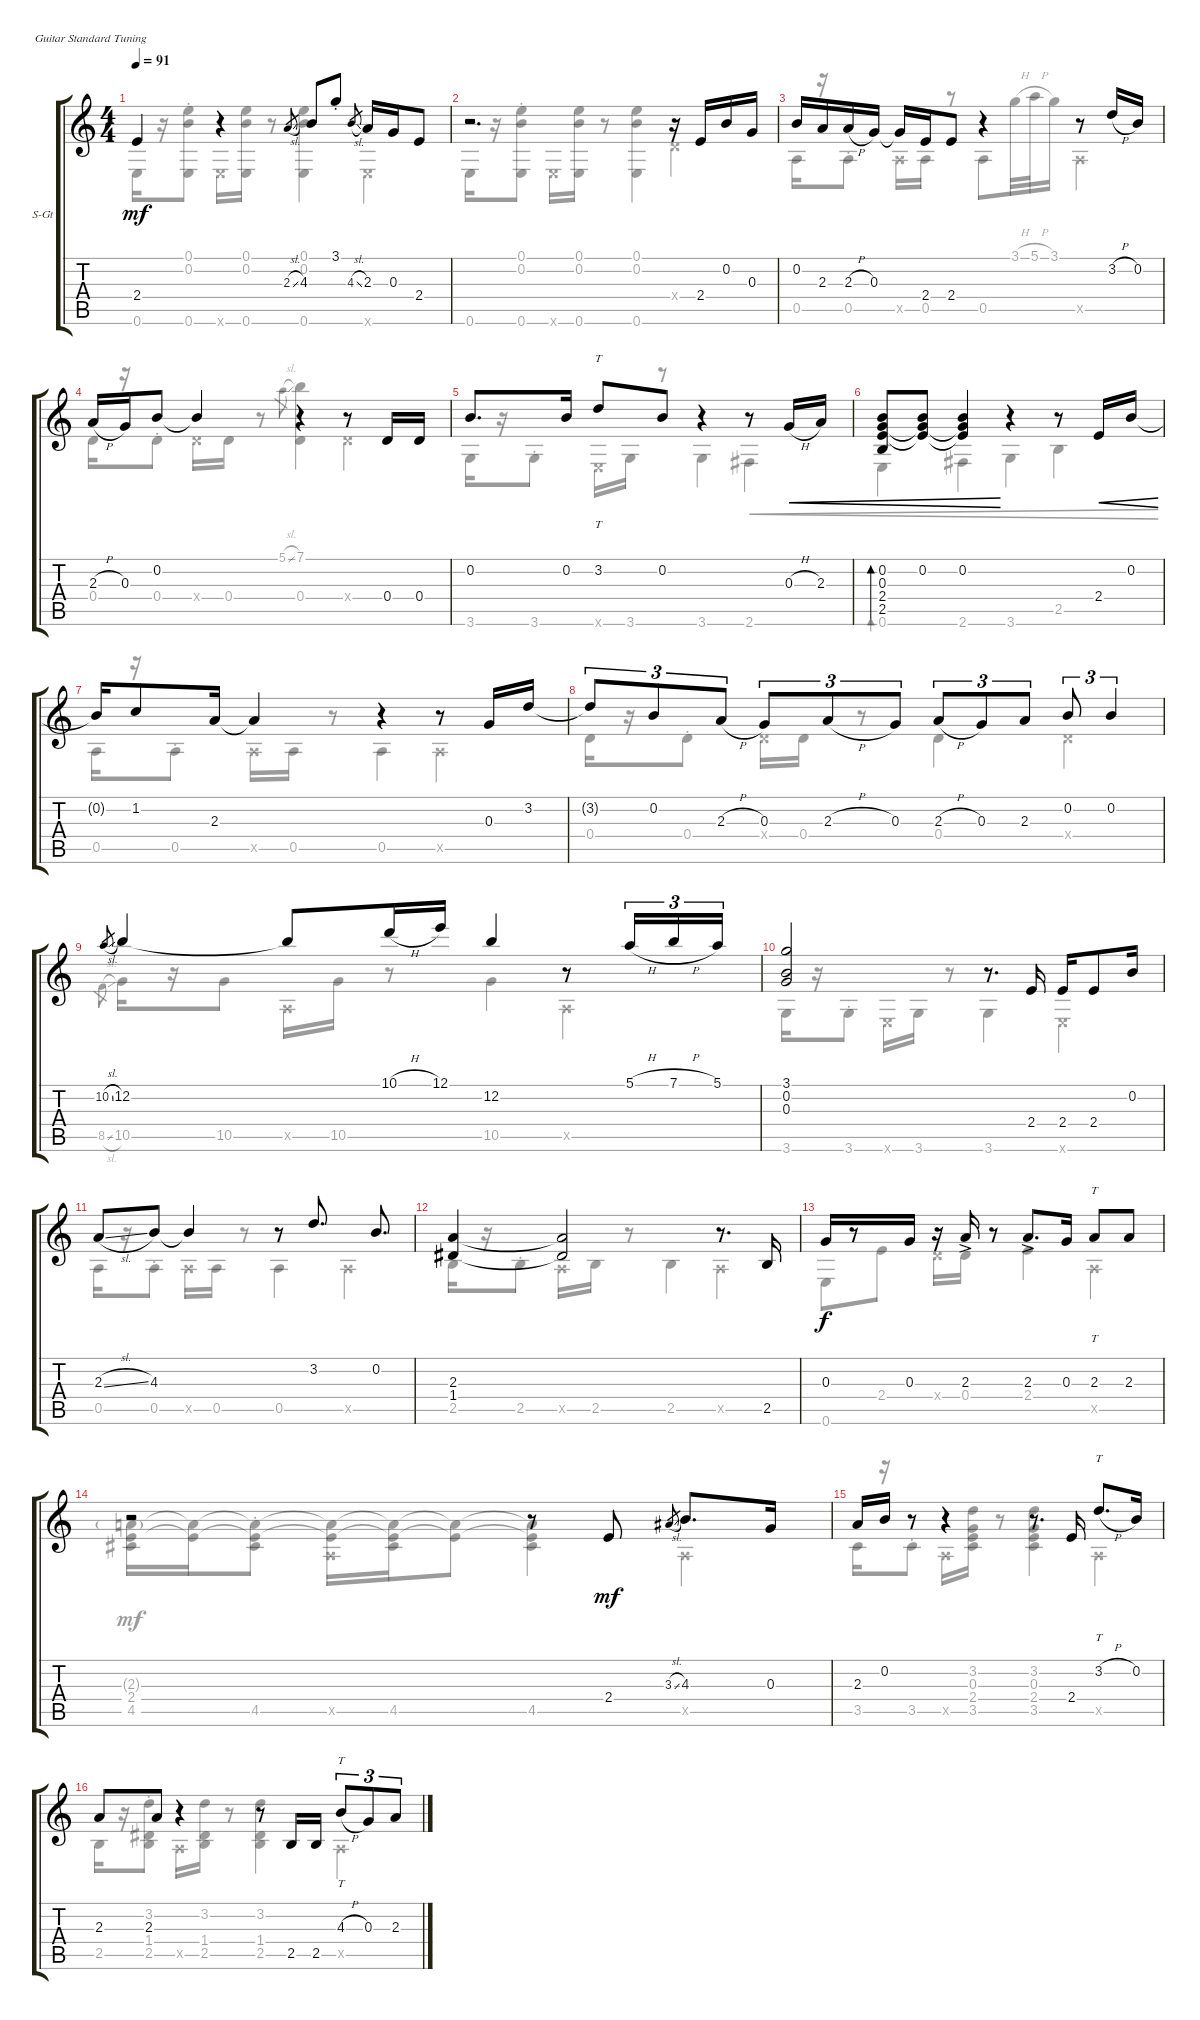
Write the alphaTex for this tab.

\defaultSystemsLayout 4
\bracketExtendMode groupsimilarinstruments
\firstSystemTrackNameOrientation horizontal
\otherSystemsTrackNameOrientation horizontal
\chordDiagramsInScore
\track ("Steel Guitar" "S-Gt") {instrument acousticguitarsteel}
\staff {score tabs}
\tuning (E4 B3 G3 D3 A2 E2)
\voice
\ts (4 4)
\tempo 91
\clef g2
\ks c
2.4.4{dy mf} r.4 2.3{sl}.8{gr} 4.3.8 3.1{st}.8 4.3{sl}.8{gr} 2.3.16 0.3.16 2.4.8 |
r.2{d} r.16 2.4.16 0.2.16 0.3.16 |
0.2.16 2.3.16 2.3{h}.16 0.3.16 0.3{t}.16 2.4.16 2.4.8 r.4 r.8 3.2{h}.16 0.2.16 |
2.3{h}.16 0.3.16 0.2.8 0.2{t}.4 r.4 r.8 0.4.16 0.4.16 |
0.2.8{d} 0.2.16 3.2.8{tt} 0.2.8 r.4 r.8 0.3{h}.16{cre} 2.3.16{cre} |
(0.2 0.3 2.4 2.5).8{bd 30 cre} (0.2 0.3{t} 2.4{t}).8{cre} (0.2 0.3{t} 2.4{t}).4{cre} r.4 r.8 2.4.16{cre} 0.2.16{cre} |
0.2{t}.16 1.2.8 2.3.16 2.3{t}.4 r.4 r.8 0.3.16 3.2.16 |
3.2{t}.8{tu (3 2)} 0.2.8{tu (3 2)} 2.3{h}.8{tu (3 2)} 0.3.8{tu (3 2)} 2.3{h}.8{tu (3 2)} 0.3.8{tu (3 2)} 2.3{h}.8{tu (3 2)} 0.3.8{tu (3 2)} 2.3.8{tu (3 2)} 0.2.8{tu (3 2)} 0.2.4{tu (3 2)} |
10.2{sl}.8{gr} 12.2.4 12.2{t}.8 10.1{h}.16 12.1.16 12.2.4 r.8 5.1{h}.16{tu (3 2)} 7.1{h}.16{tu (3 2)} 5.1.16{tu (3 2)} |
(3.1 0.2 0.3).2 r.8{d} 2.4.16 2.4.16 2.4.8 0.2.16 |
2.3{sl}.8 4.3.8 4.3{t}.4 r.8 3.2.8{d} 0.2.8{d} |
(2.3 1.4).4 (2.3{t} 1.4{t}).2 r.8{d} 2.5.16 |
0.3.16{dy f} r.8 0.3.16 r.16 2.3{ac}.16 r.8 2.3{ac}.8{d} 0.3.16 2.3.8{tt} 2.3.8 |
r.2 r.8 2.4.8{dy mf} 3.3{sl}.8{gr} 4.3.8{d} 0.3.16 |
2.3.16 0.2.16 r.8 r.4 r.8{d} 2.4.16 3.2{h}.8{tt d} 0.2.16 |
2.3.8 2.3.8 r.4 r.8 2.5.16 2.5.16 4.3{h}.8{tt tu (3 2)} 0.3.8{tu (3 2)} 2.3.8{tu (3 2)}
\voice
\clef g2
\ottava regular
\simile none
\ks c
0.6.16{dy mf} r.16 (0.6{st} 0.1{st} 0.2{st}).8 0.6{x}.16 (0.6 0.1 0.2).16 r.8 (0.6 0.1 0.2).4 0.6{x}.4 |
0.6.16 r.16 (0.6{st} 0.1{st} 0.2{st}).8 0.6{x}.16 (0.6 0.1 0.2).16 r.8 (0.6 0.1 0.2).4 0.4{x}.4 |
0.5.16 r.16 0.5{st}.8 0.5{x}.16 0.5.16 r.8 0.5.8 3.1{h}.32 5.1{h}.32 3.1.16 0.5{x}.4 |
0.4.16 r.16 0.4{st}.8 0.4{x}.16 0.4.16 r.8 5.1{sl}.8{gr} (7.1 0.4).4 0.4{x}.4 |
3.6.16 r.16 3.6{st}.8 0.6{x}.16 3.6.16 r.8 3.6.4 2.6.4{cre} |
0.6.4{bd 0 cre} 2.6.4{cre} 3.6.4{cre} 2.5.4{cre} |
0.5.16 r.16 0.5{st}.8 0.5{x}.16 0.5.16 r.8 0.5.4 0.5{x}.4 |
0.4.16 r.16 0.4{st}.8 0.4{x}.16 0.4.16 r.8 0.4.4 0.4{x}.4 |
8.5{sl}.8{gr} 10.5.16 r.16 10.5.8 0.5{x}.16 10.5.16 r.8 10.5.4 0.5{x}.4 |
3.6.16 r.16 3.6{st}.8 0.6{x}.16 3.6.16 r.8 3.6.4 0.6{x}.4 |
0.5.16 r.16 0.5{st}.8 0.5{x}.16 0.5.16 r.8 0.5.4 0.5{x}.4 |
2.5.16 r.16 2.5{st}.8 0.5{x}.16 2.5.16 r.8 2.5.4 0.5{x}.4 |
0.6.8{dy f} 2.4.8 0.4{x}.16 0.4.16 r.8 2.4.4 0.5{x}.4 |
(4.5 2.3{g} 2.4).16{dy mf} (2.3{t} 2.4{t}).16 (4.5{st} 2.3{t} 2.4{t}).8 (0.5{x} 2.3{t} 2.4{t}).16 (4.5 2.3{t} 2.4{t}).16 (2.3{t} 2.4{t}).8 (4.5 2.3{t} 2.4{t}).4 0.5{x}.4 |
3.5.16 r.16 3.5{st}.8 0.5{x}.16 (3.5 3.2 0.3 2.4).16 r.8 (3.5 2.4 0.3 3.2).4 0.5{x}.4 |
2.5.16 r.16 (2.5{st} 3.2{st} 1.4{st}).8 0.5{x}.16 (2.5 3.2 1.4).16 r.8 (2.5 3.2 1.4).4 0.5{x}.4
